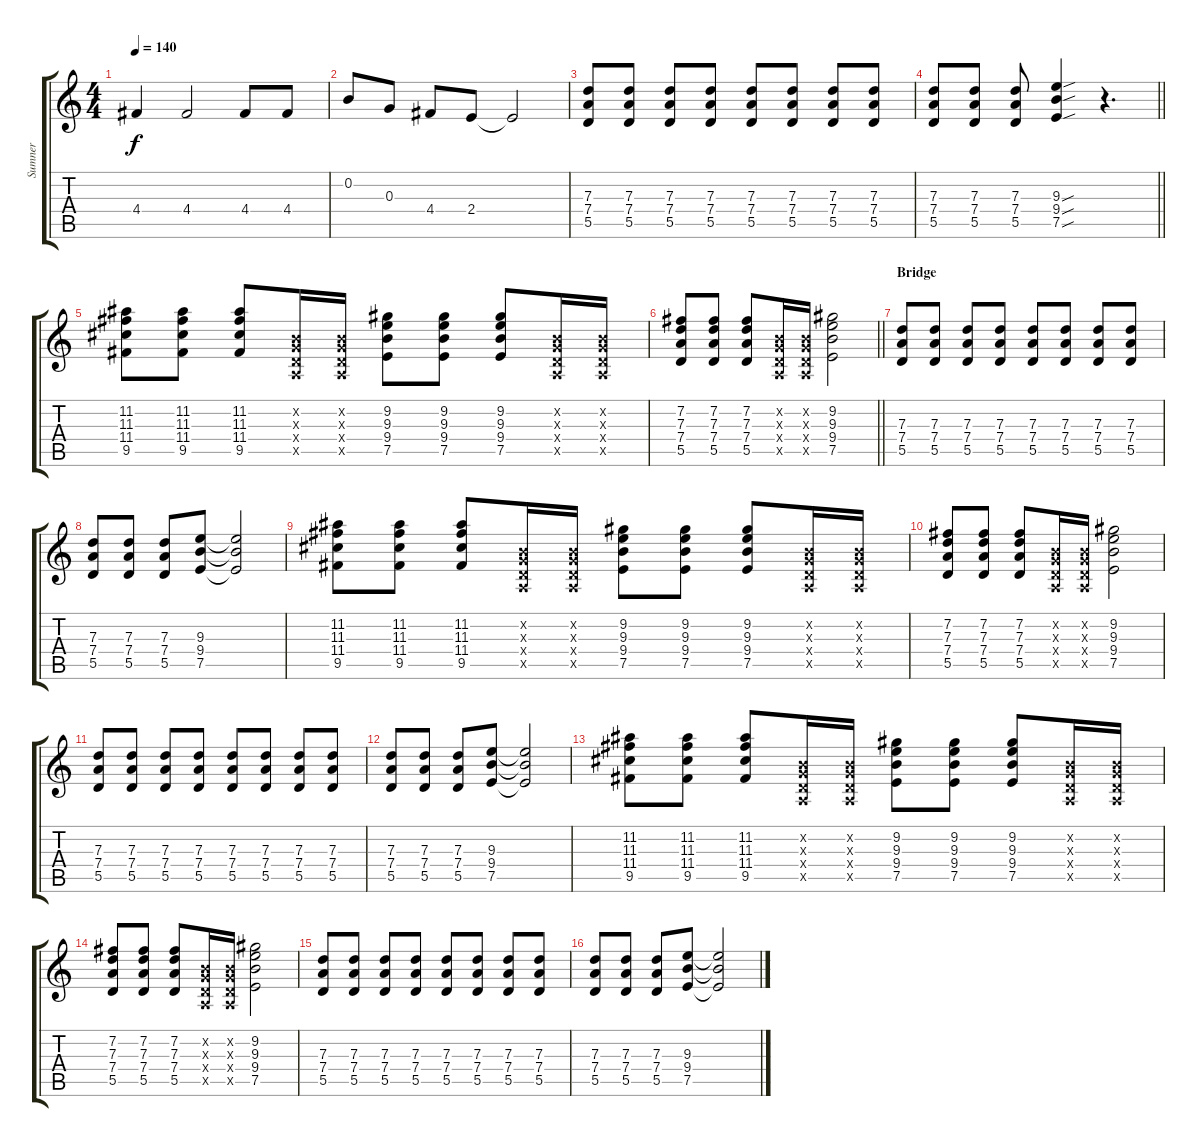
\track ("Sumner" "Sumner") {instrument overdrivenguitar}
\staff {score tabs}
\tuning (E4 B3 G3 D3 A2 E2) {hide}
\ts (4 4)
\tempo 140
\clef g2
\ks c
4.4.4{dy f} 4.4.2 4.4.8 4.4.8 |
0.2.8 0.3.8 4.4.8 2.4.8 2.4{t}.2 |
(7.3 7.4 5.5).8 (7.3 7.4 5.5).8 (7.3 7.4 5.5).8 (7.3 7.4 5.5).8 (7.3 7.4 5.5).8 (7.3 7.4 5.5).8 (7.3 7.4 5.5).8 (7.3 7.4 5.5).8 |
\barLineRight lightlight
(7.3 7.4 5.5).8 (7.3 7.4 5.5).8 (7.3 7.4 5.5).8 (9.3{sou} 9.4{sou} 7.5{sou}).4 r.4{d} |
(11.2 11.3 11.4 9.5).8 (11.2 11.3 11.4 9.5).8 (11.2 11.3 11.4 9.5).8 (0.2{x} 0.3{x} 0.4{x} 0.5{x}).16 (0.2{x} 0.3{x} 0.4{x} 0.5{x}).16 (9.2 9.3 9.4 7.5).8 (9.2 9.3 9.4 7.5).8 (9.2 9.3 9.4 7.5).8 (0.2{x} 0.3{x} 0.4{x} 0.5{x}).16 (0.2{x} 0.3{x} 0.4{x} 0.5{x}).16 |
\barLineRight lightlight
(7.2 7.3 7.4 5.5).8 (7.2 7.3 7.4 5.5).8 (7.2 7.3 7.4 5.5).8 (0.2{x} 0.3{x} 0.4{x} 0.5{x}).16 (0.2{x} 0.3{x} 0.4{x} 0.5{x}).16 (9.2 9.3 9.4 7.5).2 |
\section ("" "Bridge")
(7.3 7.4 5.5).8 (7.3 7.4 5.5).8 (7.3 7.4 5.5).8 (7.3 7.4 5.5).8 (7.3 7.4 5.5).8 (7.3 7.4 5.5).8 (7.3 7.4 5.5).8 (7.3 7.4 5.5).8 |
(7.3 7.4 5.5).8 (7.3 7.4 5.5).8 (7.3 7.4 5.5).8 (9.3 9.4 7.5).8 (9.3{t} 9.4{t} 7.5{t}).2 |
(11.2 11.3 11.4 9.5).8 (11.2 11.3 11.4 9.5).8 (11.2 11.3 11.4 9.5).8 (0.2{x} 0.3{x} 0.4{x} 0.5{x}).16 (0.2{x} 0.3{x} 0.4{x} 0.5{x}).16 (9.2 9.3 9.4 7.5).8 (9.2 9.3 9.4 7.5).8 (9.2 9.3 9.4 7.5).8 (0.2{x} 0.3{x} 0.4{x} 0.5{x}).16 (0.2{x} 0.3{x} 0.4{x} 0.5{x}).16 |
(7.2 7.3 7.4 5.5).8 (7.2 7.3 7.4 5.5).8 (7.2 7.3 7.4 5.5).8 (0.2{x} 0.3{x} 0.4{x} 0.5{x}).16 (0.2{x} 0.3{x} 0.4{x} 0.5{x}).16 (9.2 9.3 9.4 7.5).2 |
(7.3 7.4 5.5).8 (7.3 7.4 5.5).8 (7.3 7.4 5.5).8 (7.3 7.4 5.5).8 (7.3 7.4 5.5).8 (7.3 7.4 5.5).8 (7.3 7.4 5.5).8 (7.3 7.4 5.5).8 |
(7.3 7.4 5.5).8 (7.3 7.4 5.5).8 (7.3 7.4 5.5).8 (9.3 9.4 7.5).8 (9.3{t} 9.4{t} 7.5{t}).2 |
(11.2 11.3 11.4 9.5).8 (11.2 11.3 11.4 9.5).8 (11.2 11.3 11.4 9.5).8 (0.2{x} 0.3{x} 0.4{x} 0.5{x}).16 (0.2{x} 0.3{x} 0.4{x} 0.5{x}).16 (9.2 9.3 9.4 7.5).8 (9.2 9.3 9.4 7.5).8 (9.2 9.3 9.4 7.5).8 (0.2{x} 0.3{x} 0.4{x} 0.5{x}).16 (0.2{x} 0.3{x} 0.4{x} 0.5{x}).16 |
(7.2 7.3 7.4 5.5).8 (7.2 7.3 7.4 5.5).8 (7.2 7.3 7.4 5.5).8 (0.2{x} 0.3{x} 0.4{x} 0.5{x}).16 (0.2{x} 0.3{x} 0.4{x} 0.5{x}).16 (9.2 9.3 9.4 7.5).2 |
(7.3 7.4 5.5).8 (7.3 7.4 5.5).8 (7.3 7.4 5.5).8 (7.3 7.4 5.5).8 (7.3 7.4 5.5).8 (7.3 7.4 5.5).8 (7.3 7.4 5.5).8 (7.3 7.4 5.5).8 |
(7.3 7.4 5.5).8 (7.3 7.4 5.5).8 (7.3 7.4 5.5).8 (9.3 9.4 7.5).8 (9.3{t} 9.4{t} 7.5{t}).2
